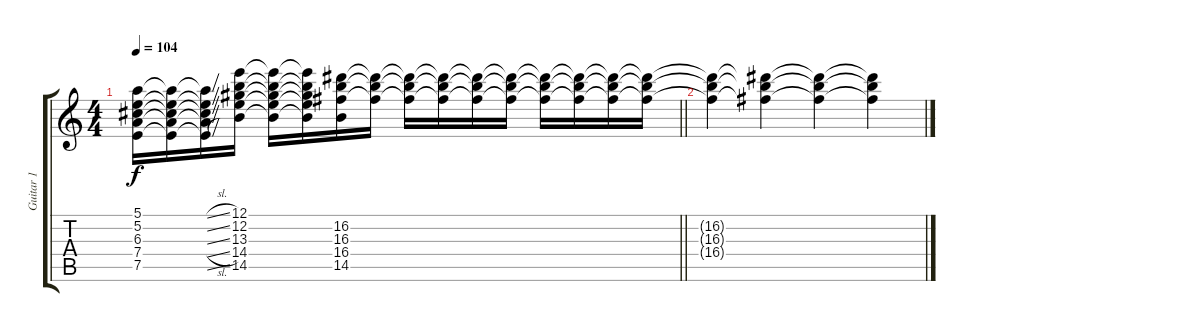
\track ("Guitar 1" "Guitar 1") {instrument overdrivenguitar}
\staff {score tabs}
\tuning (E4 B3 G3 D3 A2 E2) {hide}
\ts (4 4)
\tempo 104
\clef g2
\barLineRight lightlight
\ks c
(5.1 5.2 6.3 7.4 7.5).16{dy f} (5.1{t} 5.2{t} 6.3{t} 7.4{t} 7.5{t}).16 (5.1{sl t} 5.2{sl t} 6.3{sl t} 7.4{sl t} 7.5{sl t}).16 (12.1 12.2 13.3 14.4 14.5).16 (12.1{t} 12.2{t} 13.3{t} 14.4{t} 14.5{t}).16 (12.1{t} 12.2{t} 13.3{t} 14.4{t} 14.5{t}).16 (16.2 16.3 16.4 14.5).16 (16.2{t} 16.3{t} 16.4{t}).16 (16.2{t} 16.3{t} 16.4{t}).16 (16.2{t} 16.3{t} 16.4{t}).16 (16.2{t} 16.3{t} 16.4{t}).16 (16.2{t} 16.3{t} 16.4{t}).16 (16.2{t} 16.3{t} 16.4{t}).16 (16.2{t} 16.3{t} 16.4{t}).16 (16.2{t} 16.3{t} 16.4{t}).16 (16.2{t} 16.3{t} 16.4{t}).16 |
(16.2{t} 16.3{t} 16.4{t}).4 (16.2{t} 16.3{t} 16.4{t}).4 (16.2{t} 16.3{t} 16.4{t}).4 (16.2{t} 16.3{t} 16.4{t}).4
